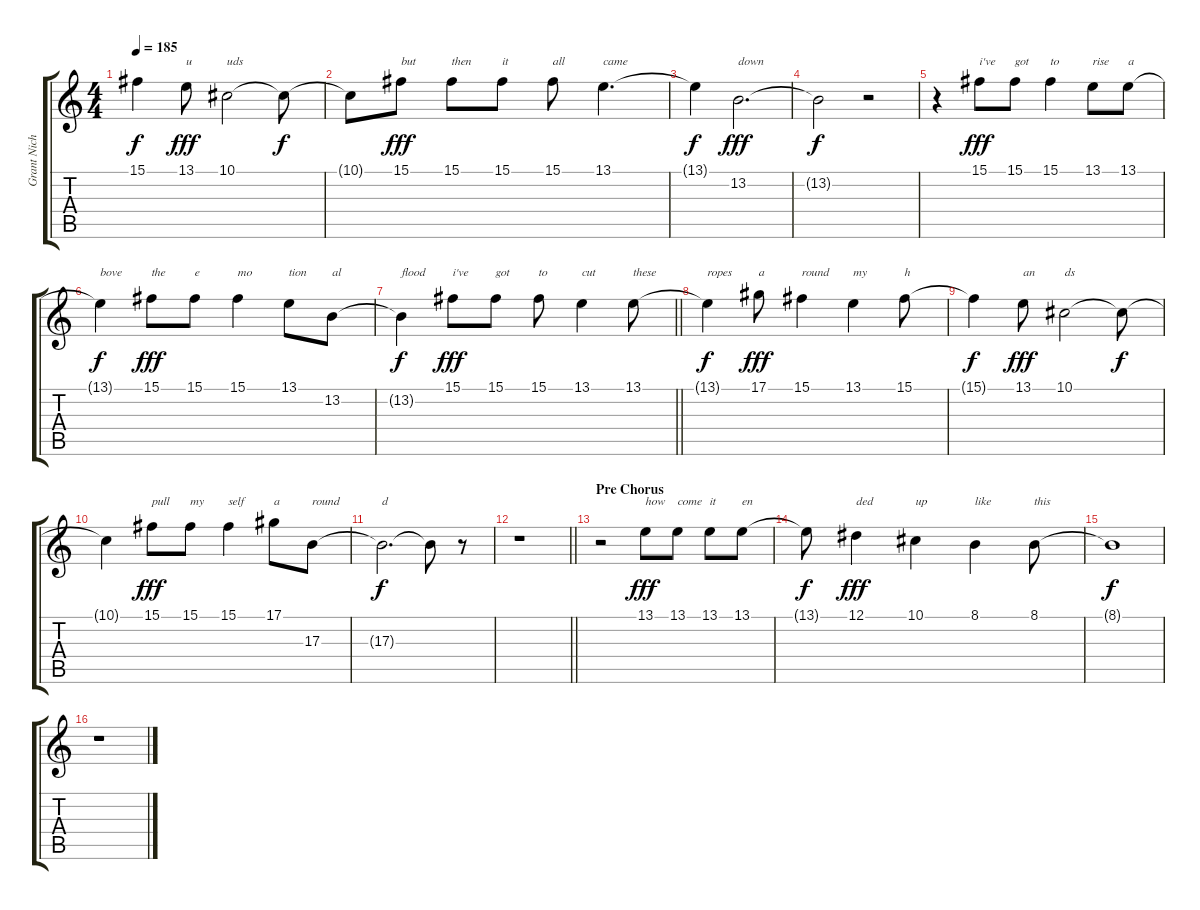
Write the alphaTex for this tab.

\track ("Grant Nicholas(Vocals)" "Grant Nich") {instrument tenorsax}
\staff {score tabs}
\tuning (Eb4 Bb3 Gb3 Db3 Ab2 Eb2) {hide}
\ts (4 4)
\tempo 185
\clef g2
\ks c
15.1{t}.4{dy f} 13.1.8{txt "u" dy fff} 10.1.2{txt "uds"} 10.1{t}.8{dy f} |
10.1{t}.8 15.1.8{txt "but" dy fff} 15.1.8{txt "then"} 15.1.8{txt "it"} 15.1.8{txt "all"} 13.1.4{d txt "came"} |
13.1{t}.4{dy f} 13.2.2{d txt "down" dy fff} |
13.2{t}.2{dy f} r.2 |
r.4{volume 14} 15.1.8{txt "i've" dy fff} 15.1.8{txt "got"} 15.1.4{txt "to"} 13.1.8{txt "rise"} 13.1.8{txt "a"} |
13.1{t}.4{txt "bove" dy f} 15.1.8{txt "the" dy fff} 15.1.8{txt "e"} 15.1.4{txt "mo"} 13.1.8{txt "tion"} 13.2.8{txt "al"} |
\barLineRight lightlight
13.2{t}.4{txt "flood" dy f} 15.1.8{txt "i've" dy fff} 15.1.8{txt "got"} 15.1.8{txt "to"} 13.1.4{txt "cut"} 13.1.8{txt "these"} |
13.1{t}.4{txt "ropes" dy f} 17.1.8{txt "a" dy fff} 15.1.4{txt "round"} 13.1.4{txt "my"} 15.1.8{txt "h"} |
15.1{t}.4{dy f} 13.1.8{txt "an" dy fff} 10.1.2{txt "ds"} 10.1{t}.8{dy f} |
10.1{t}.4 15.1.8{txt "pull" dy fff} 15.1.8{txt "my"} 15.1.4{txt "self"} 17.1.8{txt "a"} 17.3.8{txt "round"} |
17.3{t}.2{d txt "d" dy f} 17.3{t}.8 r.8 |
\barLineRight lightlight
r.1 |
\section ("" "Pre Chorus")
r.2{volume 14} 13.1.8{txt "how" dy fff} 13.1.8{txt "come"} 13.1.8{txt "it"} 13.1.8{txt "en"} |
13.1{t}.8{dy f} 12.1.4{txt "ded" dy fff} 10.1.4{txt "up"} 8.1.4{txt "like"} 8.1.8{txt "this"} |
8.1{t}.1{dy f} |
r.1
